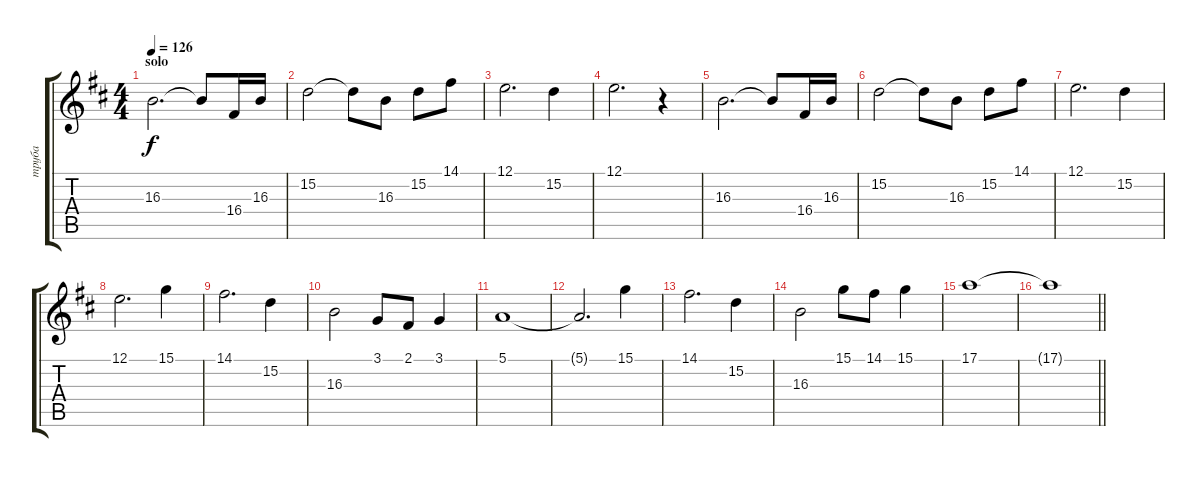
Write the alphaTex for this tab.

\track ("труба" "труба") {instrument tuba}
\staff {score tabs}
\tuning (E4 B3 G3 D3 A2 E2) {hide}
\ts (4 4)
\section ("" "solo")
\tempo 126
\clef g2
\ks d
16.3.2{d dy f} 16.3{t}.8 16.4.16 16.3.16 |
15.2.2 15.2{t}.8 16.3.8 15.2.8 14.1.8 |
12.1.2{d} 15.2.4 |
12.1.2{d} r.4 |
16.3.2{d} 16.3{t}.8 16.4.16 16.3.16 |
15.2.2 15.2{t}.8 16.3.8 15.2.8 14.1.8 |
12.1.2{d} 15.2.4 |
12.1.2{d} 15.1.4 |
14.1.2{d} 15.2.4 |
16.3.2 3.1.8 2.1.8 3.1.4 |
5.1.1 |
5.1{t}.2{d} 15.1.4 |
14.1.2{d} 15.2.4 |
16.3.2 15.1.8 14.1.8 15.1.4 |
17.1.1 |
\barLineRight lightlight
17.1{t}.1
